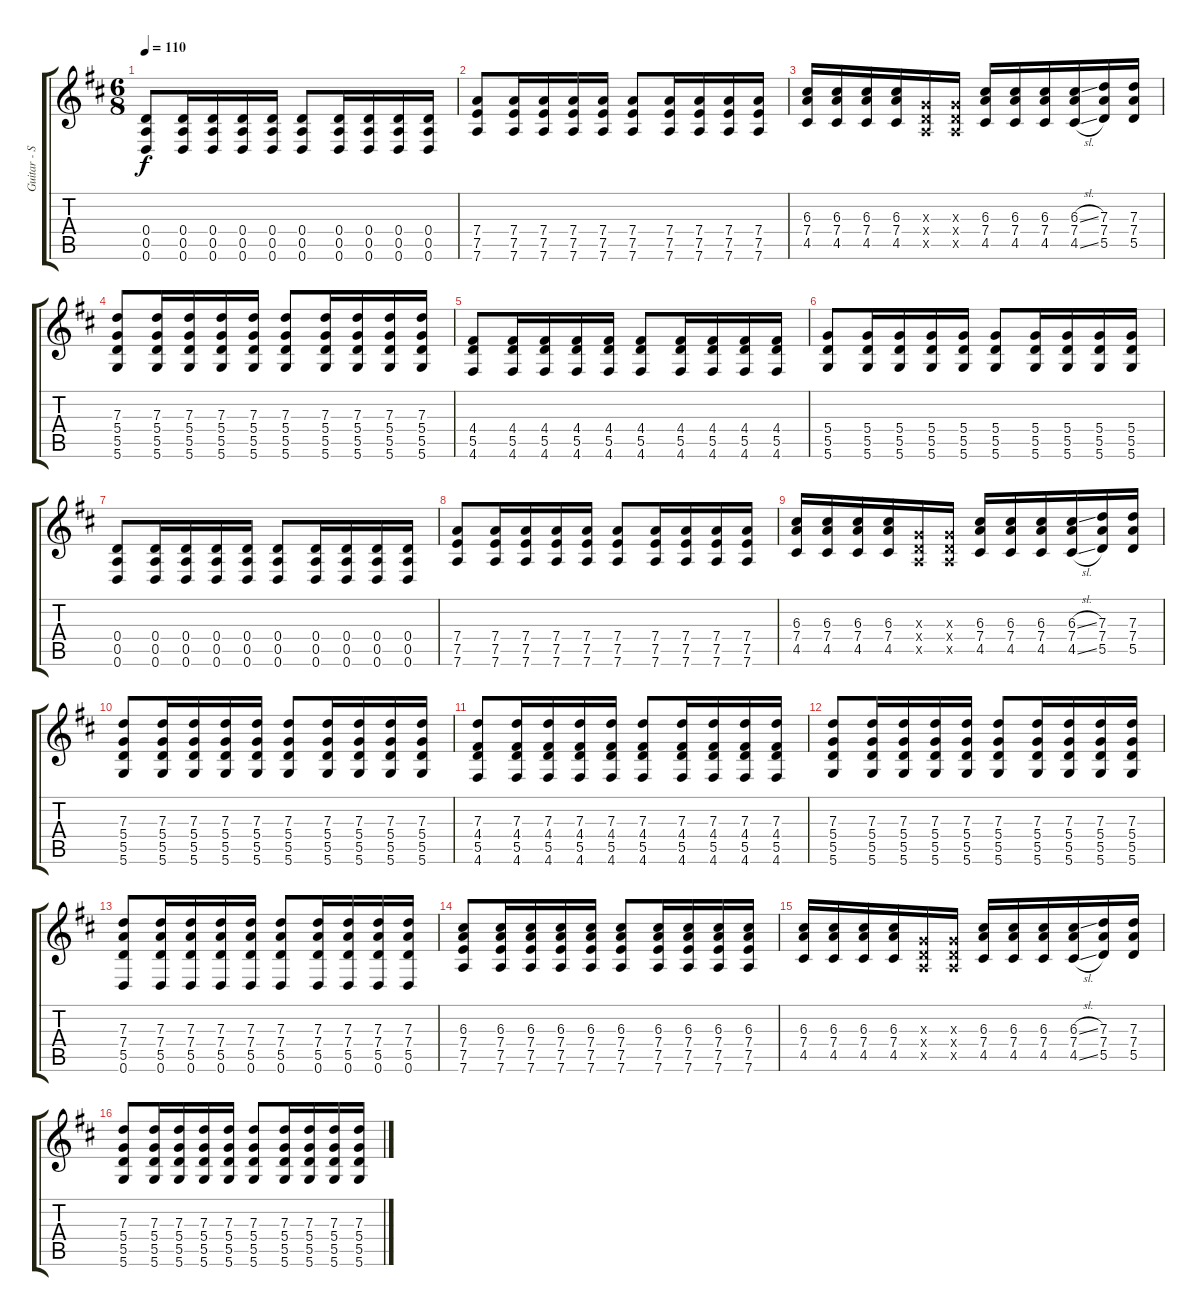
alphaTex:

\track ("Guitar - Simon Neil" "Guitar - S") {instrument electricguitarclean}
\staff {score tabs}
\tuning (E4 B3 G3 D3 A2 D2) {hide}
\ts (6 8)
\tempo 110
\clef g2
\ks d
(0.4 0.5 0.6).8{dy f} (0.4 0.5 0.6).16 (0.4 0.5 0.6).16 (0.4 0.5 0.6).16 (0.4 0.5 0.6).16 (0.4 0.5 0.6).8 (0.4 0.5 0.6).16 (0.4 0.5 0.6).16 (0.4 0.5 0.6).16 (0.4 0.5 0.6).16 |
(7.4 7.5 7.6).8 (7.4 7.5 7.6).16 (7.4 7.5 7.6).16 (7.4 7.5 7.6).16 (7.4 7.5 7.6).16 (7.4 7.5 7.6).8 (7.4 7.5 7.6).16 (7.4 7.5 7.6).16 (7.4 7.5 7.6).16 (7.4 7.5 7.6).16 |
(6.3 7.4 4.5).16 (6.3 7.4 4.5).16 (6.3 7.4 4.5).16 (6.3 7.4 4.5).16 (0.3{x} 0.4{x} 0.5{x}).16 (0.3{x} 0.4{x} 0.5{x}).16 (6.3 7.4 4.5).16 (6.3 7.4 4.5).16 (6.3 7.4 4.5).16 (6.3{sl} 7.4 4.5{sl}).16 (7.3 7.4 5.5).16 (7.3 7.4 5.5).16 |
(7.3 5.4 5.5 5.6).8 (7.3 5.4 5.5 5.6).16 (7.3 5.4 5.5 5.6).16 (7.3 5.4 5.5 5.6).16 (7.3 5.4 5.5 5.6).16 (7.3 5.4 5.5 5.6).8 (7.3 5.4 5.5 5.6).16 (7.3 5.4 5.5 5.6).16 (7.3 5.4 5.5 5.6).16 (7.3 5.4 5.5 5.6).16 |
(4.4 5.5 4.6).8 (4.4 5.5 4.6).16 (4.4 5.5 4.6).16 (4.4 5.5 4.6).16 (4.4 5.5 4.6).16 (4.4 5.5 4.6).8 (4.4 5.5 4.6).16 (4.4 5.5 4.6).16 (4.4 5.5 4.6).16 (4.4 5.5 4.6).16 |
(5.4 5.5 5.6).8 (5.4 5.5 5.6).16 (5.4 5.5 5.6).16 (5.4 5.5 5.6).16 (5.4 5.5 5.6).16 (5.4 5.5 5.6).8 (5.4 5.5 5.6).16 (5.4 5.5 5.6).16 (5.4 5.5 5.6).16 (5.4 5.5 5.6).16 |
(0.4 0.5 0.6).8 (0.4 0.5 0.6).16 (0.4 0.5 0.6).16 (0.4 0.5 0.6).16 (0.4 0.5 0.6).16 (0.4 0.5 0.6).8 (0.4 0.5 0.6).16 (0.4 0.5 0.6).16 (0.4 0.5 0.6).16 (0.4 0.5 0.6).16 |
(7.4 7.5 7.6).8 (7.4 7.5 7.6).16 (7.4 7.5 7.6).16 (7.4 7.5 7.6).16 (7.4 7.5 7.6).16 (7.4 7.5 7.6).8 (7.4 7.5 7.6).16 (7.4 7.5 7.6).16 (7.4 7.5 7.6).16 (7.4 7.5 7.6).16 |
(6.3 7.4 4.5).16 (6.3 7.4 4.5).16 (6.3 7.4 4.5).16 (6.3 7.4 4.5).16 (0.3{x} 0.4{x} 0.5{x}).16 (0.3{x} 0.4{x} 0.5{x}).16 (6.3 7.4 4.5).16 (6.3 7.4 4.5).16 (6.3 7.4 4.5).16 (6.3{sl} 7.4 4.5{sl}).16 (7.3 7.4 5.5).16 (7.3 7.4 5.5).16 |
(7.3 5.4 5.5 5.6).8 (7.3 5.4 5.5 5.6).16 (7.3 5.4 5.5 5.6).16 (7.3 5.4 5.5 5.6).16 (7.3 5.4 5.5 5.6).16 (7.3 5.4 5.5 5.6).8 (7.3 5.4 5.5 5.6).16 (7.3 5.4 5.5 5.6).16 (7.3 5.4 5.5 5.6).16 (7.3 5.4 5.5 5.6).16 |
(7.3 4.4 5.5 4.6).8 (7.3 4.4 5.5 4.6).16 (7.3 4.4 5.5 4.6).16 (7.3 4.4 5.5 4.6).16 (7.3 4.4 5.5 4.6).16 (7.3 4.4 5.5 4.6).8 (7.3 4.4 5.5 4.6).16 (7.3 4.4 5.5 4.6).16 (7.3 4.4 5.5 4.6).16 (7.3 4.4 5.5 4.6).16 |
(7.3 5.4 5.5 5.6).8 (7.3 5.4 5.5 5.6).16 (7.3 5.4 5.5 5.6).16 (7.3 5.4 5.5 5.6).16 (7.3 5.4 5.5 5.6).16 (7.3 5.4 5.5 5.6).8 (7.3 5.4 5.5 5.6).16 (7.3 5.4 5.5 5.6).16 (7.3 5.4 5.5 5.6).16 (7.3 5.4 5.5 5.6).16 |
(7.3 7.4 5.5 0.6).8 (7.3 7.4 5.5 0.6).16 (7.3 7.4 5.5 0.6).16 (7.3 7.4 5.5 0.6).16 (7.3 7.4 5.5 0.6).16 (7.3 7.4 5.5 0.6).8 (7.3 7.4 5.5 0.6).16 (7.3 7.4 5.5 0.6).16 (7.3 7.4 5.5 0.6).16 (7.3 7.4 5.5 0.6).16 |
(6.3 7.4 7.5 7.6).8 (6.3 7.4 7.5 7.6).16 (6.3 7.4 7.5 7.6).16 (6.3 7.4 7.5 7.6).16 (6.3 7.4 7.5 7.6).16 (6.3 7.4 7.5 7.6).8 (6.3 7.4 7.5 7.6).16 (6.3 7.4 7.5 7.6).16 (6.3 7.4 7.5 7.6).16 (6.3 7.4 7.5 7.6).16 |
(6.3 7.4 4.5).16 (6.3 7.4 4.5).16 (6.3 7.4 4.5).16 (6.3 7.4 4.5).16 (0.3{x} 0.4{x} 0.5{x}).16 (0.3{x} 0.4{x} 0.5{x}).16 (6.3 7.4 4.5).16 (6.3 7.4 4.5).16 (6.3 7.4 4.5).16 (6.3{sl} 7.4 4.5{sl}).16 (7.3 7.4 5.5).16 (7.3 7.4 5.5).16 |
(7.3 5.4 5.5 5.6).8 (7.3 5.4 5.5 5.6).16 (7.3 5.4 5.5 5.6).16 (7.3 5.4 5.5 5.6).16 (7.3 5.4 5.5 5.6).16 (7.3 5.4 5.5 5.6).8 (7.3 5.4 5.5 5.6).16 (7.3 5.4 5.5 5.6).16 (7.3 5.4 5.5 5.6).16 (7.3 5.4 5.5 5.6).16
